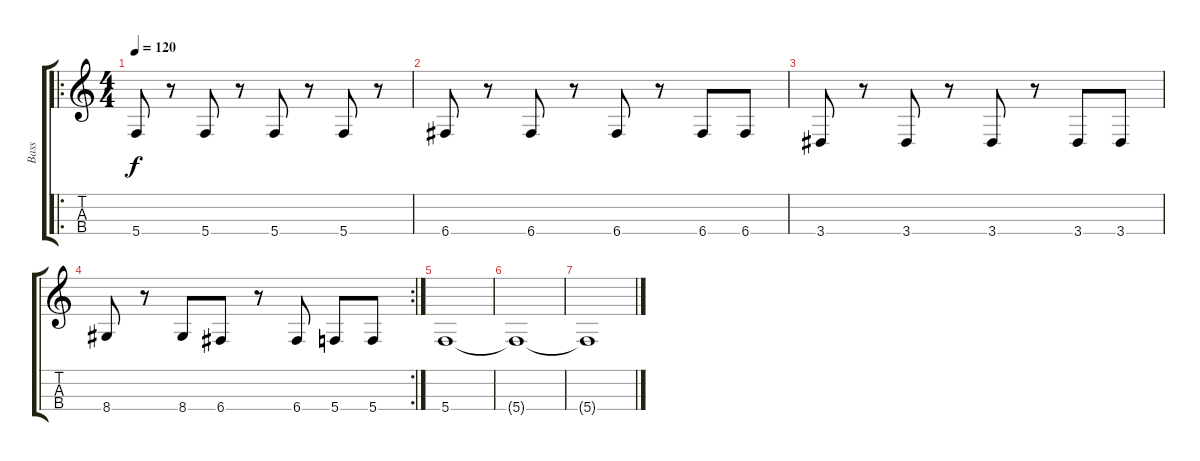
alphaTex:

\track ("Bass" "Bass") {instrument acousticbass}
\staff {score tabs}
\tuning (F3 C3 G2 C2) {hide}
\ro
\ts (4 4)
\tempo 120
\clef g2
\ks c
5.4.8{dy f} r.8 5.4.8 r.8 5.4.8 r.8 5.4.8 r.8 |
6.4.8 r.8 6.4.8 r.8 6.4.8 r.8 6.4.8 6.4.8 |
3.4.8 r.8 3.4.8 r.8 3.4.8 r.8 3.4.8 3.4.8 |
\rc 2
8.4.8 r.8 8.4.8 6.4.8 r.8 6.4.8 5.4.8 5.4.8 |
5.4.1 |
5.4{t}.1 |
5.4{t}.1
